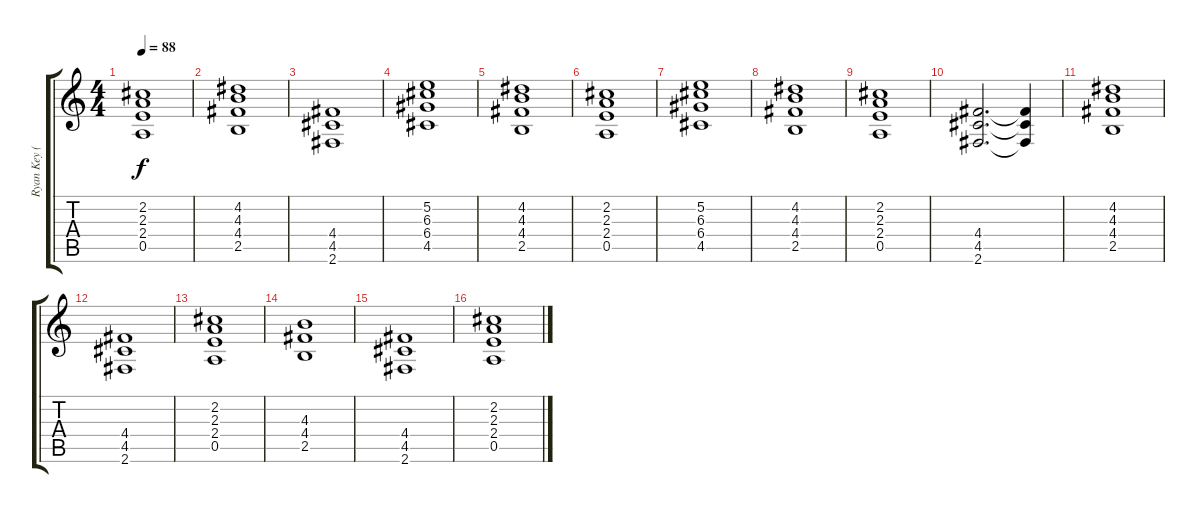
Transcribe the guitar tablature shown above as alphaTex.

\track ("Ryan Key (Vocal)" "Ryan Key (") {instrument overdrivenguitar}
\staff {score tabs}
\tuning (E4 B3 G3 D3 A2 E2) {hide}
\ts (4 4)
\tempo 88
\clef g2
\ks c
(2.2 2.3 2.4 0.5).1{dy f} |
(4.2 4.3 4.4 2.5).1 |
(4.4 4.5 2.6).1 |
(5.2 6.3 6.4 4.5).1 |
(4.2 4.3 4.4 2.5).1 |
(2.2 2.3 2.4 0.5).1 |
(5.2 6.3 6.4 4.5).1 |
(4.2 4.3 4.4 2.5).1 |
(2.2 2.3 2.4 0.5).1 |
(4.4 4.5 2.6).2{d} (4.4{t} 4.5{t} 2.6{t}).4{volume 12} |
(4.2 4.3 4.4 2.5).1{volume 9} |
(4.4 4.5 2.6).1 |
(2.2 2.3 2.4 0.5).1 |
(4.3 4.4 2.5).1 |
(4.4 4.5 2.6).1 |
(2.2 2.3 2.4 0.5).1
